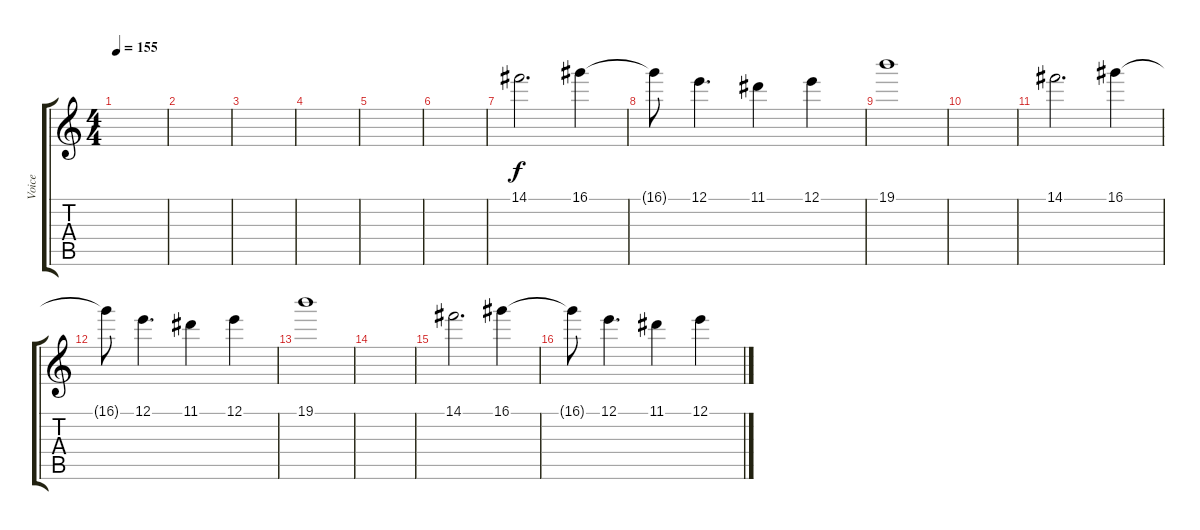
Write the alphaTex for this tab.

\track ("Voice" "Voice") {instrument electricguitarclean}
\staff {score tabs}
\tuning (E4 B3 G3 D3 A2 E2) {hide}
\ts (4 4)
\tempo 155
\clef g2
\ks c
|
|
|
|
|
|
14.1.2{d} 16.1.4 |
16.1{t}.8 12.1.4{d} 11.1.4 12.1.4 |
19.1.1 |
|
14.1.2{d} 16.1.4 |
16.1{t}.8 12.1.4{d} 11.1.4 12.1.4 |
19.1.1 |
|
14.1.2{d} 16.1.4 |
16.1{t}.8 12.1.4{d} 11.1.4 12.1.4
